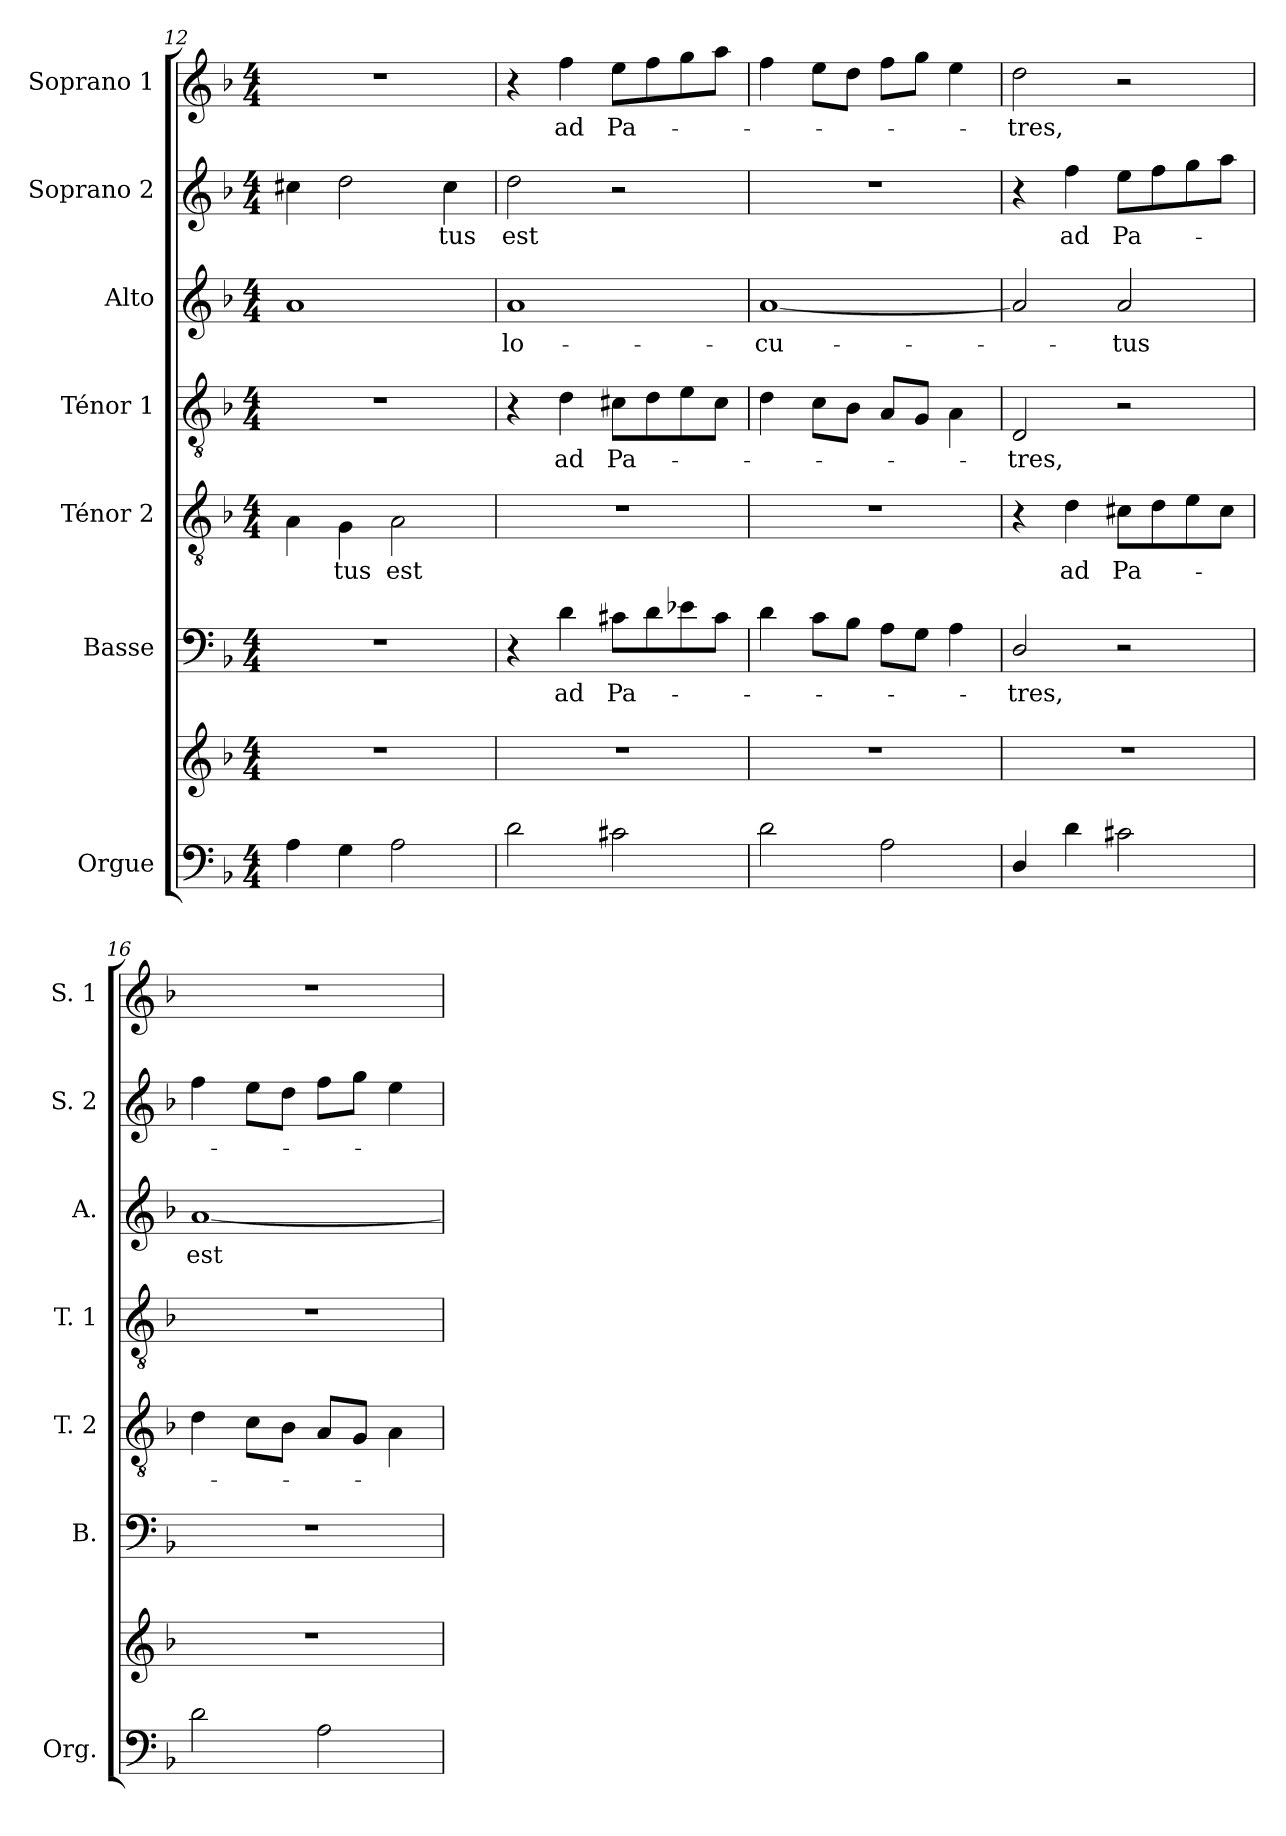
**kern	**kern	**kern	**text	**kern	**text	**kern	**text	**kern	**text	**kern	**text	**kern	**text
*part7	*part7	*part6	*part6	*part5	*part5	*part4	*part4	*part3	*part3	*part2	*part2	*part1	*part1
*staff8	*staff7	*staff6	*staff6	*staff5	*staff5	*staff4	*staff4	*staff3	*staff3	*staff2	*staff2	*staff1	*staff1
*I"Orgue	*	*I"Basse	*	*I"Ténor 2	*	*I"Ténor 1	*	*I"Alto	*	*I"Soprano 2	*	*I"Soprano 1	*
*I'Org.	*	*I'B.	*	*I'T. 2	*	*I'T. 1	*	*I'A.	*	*I'S. 2	*	*I'S. 1	*
*clefF4	*clefG2	*clefF4	*	*clefGv2	*	*clefGv2	*	*clefG2	*	*clefG2	*	*clefG2	*
*k[b-]	*k[b-]	*k[b-]	*	*k[b-]	*	*k[b-]	*	*k[b-]	*	*k[b-]	*	*k[b-]	*
*M4/4	*M4/4	*M4/4	*	*M4/4	*	*M4/4	*	*M4/4	*	*M4/4	*	*M4/4	*
=12	=12	=12	=12	=12	=12	=12	=12	=12	=12	=12	=12	=12	=12
4A\	1r	1r	.	4A\	.	1r	.	1a	.	4cc#X\	.	1r	.
!	!	!	!	!	!LO:LY:b	!	!	!	!	!	!	!	!
4G\	.	.	.	4G\	-tus	.	.	.	.	2dd\	.	.	.
!	!	!	!	!	!LO:LY:b	!	!	!	!	!	!	!	!
2A\	.	.	.	2A\	est	.	.	.	.	.	.	.	.
!	!	!	!	!	!	!	!	!	!	!	!LO:LY:b	!	!
.	.	.	.	.	.	.	.	.	.	4cc#\	-tus	.	.
!!LO:PB:g=z
=13	=13	=13	=13	=13	=13	=13	=13	=13	=13	=13	=13	=13	=13
!	!	!	!	!	!	!	!	!	!LO:LY:b	!	!LO:LY:b	!	!
2d\	1r	4r	.	1r	.	4r	.	1a	lo-	2dd\	est	4r	.
!	!	!	!LO:LY:b	!	!	!	!LO:LY:b	!	!	!	!	!	!LO:LY:b
.	.	4d\	ad	.	.	4d\	ad	.	.	.	.	4ff\	ad
!	!	!	!LO:LY:b	!	!	!	!LO:LY:b	!	!	!	!	!	!LO:LY:b
2c#X\	.	8c#X\L	Pa-	.	.	8c#X\L	Pa-	.	.	2r	.	8ee\L	Pa-
.	.	8d\	.	.	.	8d\	.	.	.	.	.	8ff\	.
.	.	8e-X\	.	.	.	8e\	.	.	.	.	.	8gg\	.
.	.	8c#\J	.	.	.	8c#\J	.	.	.	.	.	8aa\J	.
=14	=14	=14	=14	=14	=14	=14	=14	=14	=14	=14	=14	=14	=14
!	!	!	!	!	!	!	!	!	!LO:LY:b	!	!	!	!
2d\	1r	4d\	.	1r	.	4d\	.	[<1a	-cu-	1r	.	4ff\	.
.	.	8c\L	.	.	.	8c\L	.	.	.	.	.	8ee\L	.
.	.	8B-\J	.	.	.	8B-\J	.	.	.	.	.	8dd\J	.
2A\	.	8A\L	.	.	.	8A/L	.	.	.	.	.	8ff\L	.
.	.	8G\J	.	.	.	8G/J	.	.	.	.	.	8gg\J	.
.	.	4A\	.	.	.	4A\	.	.	.	.	.	4ee\	.
=15	=15	=15	=15	=15	=15	=15	=15	=15	=15	=15	=15	=15	=15
!	!	!	!LO:LY:b	!	!	!	!LO:LY:b	!	!	!	!	!	!LO:LY:b
4D/	1r	2D/	-tres,	4r	.	2D/	-tres,	2a/]	.	4r	.	2dd\	-tres,
!	!	!	!	!	!LO:LY:b	!	!	!	!	!	!LO:LY:b	!	!
4d\	.	.	.	4d\	ad	.	.	.	.	4ff\	ad	.	.
!	!	!	!	!	!LO:LY:b	!	!	!	!LO:LY:b	!	!LO:LY:b	!	!
2c#X\	.	2r	.	8c#X\L	Pa-	2r	.	2a/	-tus	8ee\L	Pa-	2r	.
.	.	.	.	8d\	.	.	.	.	.	8ff\	.	.	.
.	.	.	.	8e\	.	.	.	.	.	8gg\	.	.	.
.	.	.	.	8c#\J	.	.	.	.	.	8aa\J	.	.	.
=16	=16	=16	=16	=16	=16	=16	=16	=16	=16	=16	=16	=16	=16
!	!	!	!	!	!	!	!	!	!LO:LY:b	!	!	!	!
2d\	1r	1r	.	4d\	.	1r	.	[<1a	est	4ff\	.	1r	.
.	.	.	.	8c\L	.	.	.	.	.	8ee\L	.	.	.
.	.	.	.	8B-\J	.	.	.	.	.	8dd\J	.	.	.
2A\	.	.	.	8A/L	.	.	.	.	.	8ff\L	.	.	.
.	.	.	.	8G/J	.	.	.	.	.	8gg\J	.	.	.
.	.	.	.	4A\	.	.	.	.	.	4ee\	.	.	.
=	=	=	=	=	=	=	=	=	=	=	=	=	=
*-	*-	*-	*-	*-	*-	*-	*-	*-	*-	*-	*-	*-	*-
